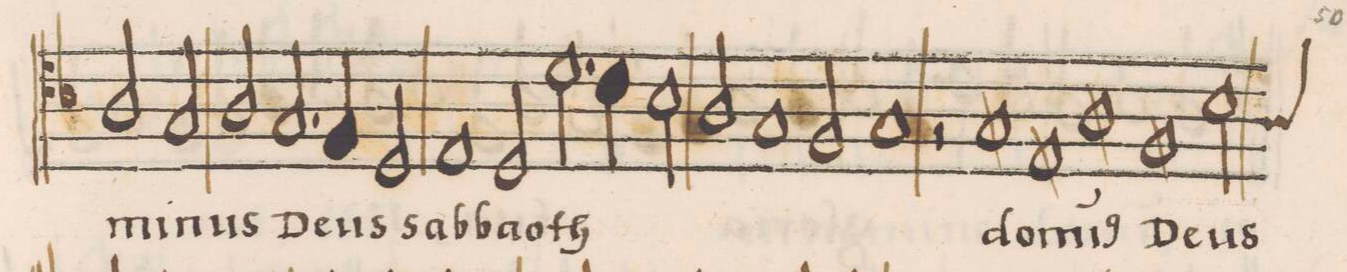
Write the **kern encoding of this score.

**kern	**text
*I"ALTVS	*
*clefC4	*
*k[b-]	*
*met(C|)	*
*M2/1	*
2A/	-mi-
2G/	-nus
2A/	.
2.G/	De-
=18-	=18-
4F/	-us
2D/	.
1E/	sab-
=19-	=19-
2D/	-ba-
2.d\	-oth
4c\	.
2B-\	.
=20-	=20-
2A/	.
1G/	.
2F/	.
=21-	=21-
1G/	.
2r	.
1G/	do-
=22-	=22-
1E/	-mi-
1A\	-n(us)
=23-	=23-
1F/	De-
*custos:A	*
2B-\	-us
=24-	=24-
*-	*-
